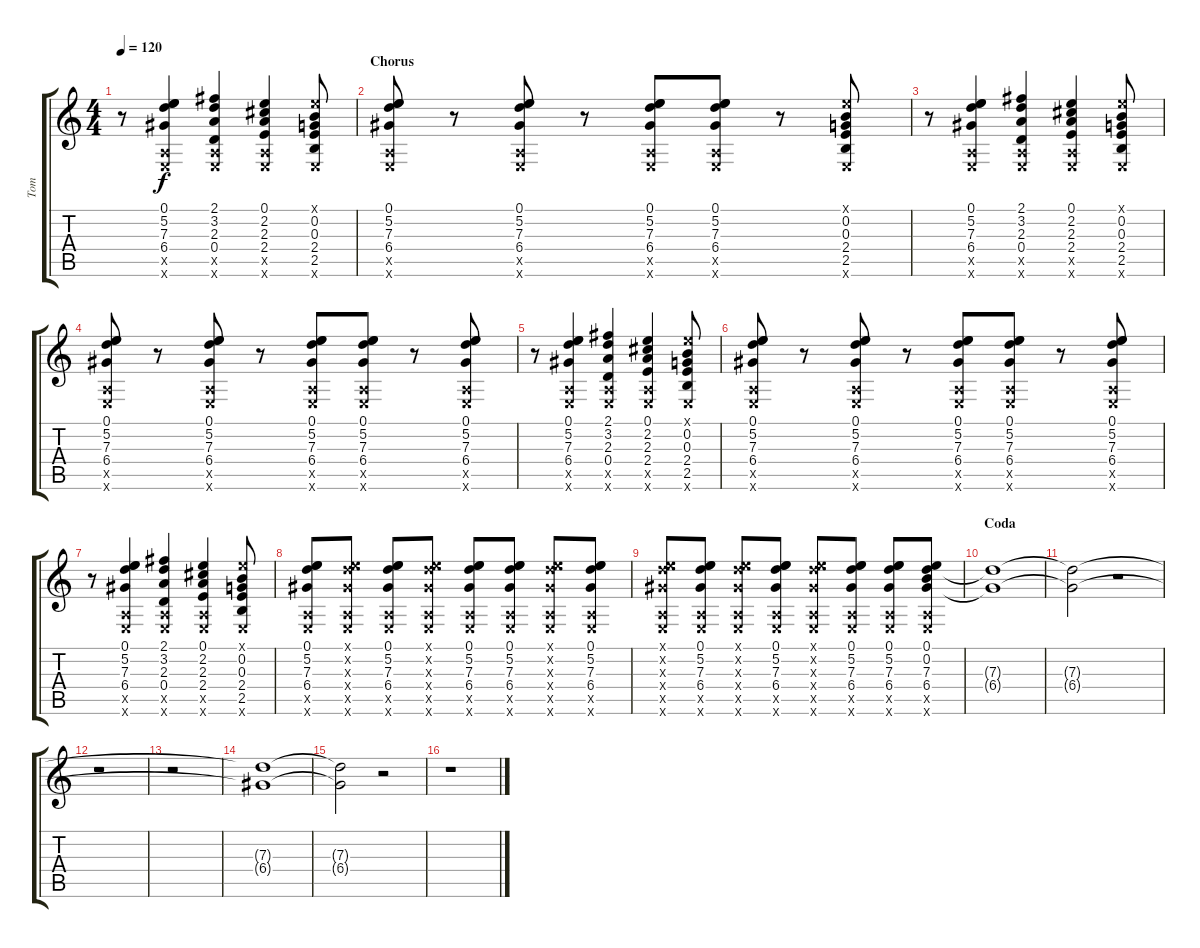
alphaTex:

\track ("Tom" "Tom") {instrument acousticguitarsteel}
\staff {score tabs}
\tuning (E4 B3 G3 D3 A2 E2) {hide}
\ts (4 4)
\tempo 120
\clef g2
\ks c
r.8{dy f} (0.1 5.2 7.3 6.4 0.5{x} 0.6{x}).4 (2.1 3.2 2.3 0.4 0.5{x} 0.6{x}).4 (0.1 2.2 2.3 2.4 0.5{x} 0.6{x}).4 (0.1{x} 0.2 0.3 2.4 2.5 0.6{x}).8 |
\section ("" "Chorus")
(0.1 5.2 7.3 6.4 0.5{x} 0.6{x}).8 r.8 (0.1 5.2 7.3 6.4 0.5{x} 0.6{x}).8 r.8 (0.1 5.2 7.3 6.4 0.5{x} 0.6{x}).8 (0.1 5.2 7.3 6.4 0.5{x} 0.6{x}).8 r.8 (0.1{x} 0.2 0.3 2.4 2.5 0.6{x}).8 |
r.8 (0.1 5.2 7.3 6.4 0.5{x} 0.6{x}).4 (2.1 3.2 2.3 0.4 0.5{x} 0.6{x}).4 (0.1 2.2 2.3 2.4 0.5{x} 0.6{x}).4 (0.1{x} 0.2 0.3 2.4 2.5 0.6{x}).8 |
(0.1 5.2 7.3 6.4 0.5{x} 0.6{x}).8 r.8 (0.1 5.2 7.3 6.4 0.5{x} 0.6{x}).8 r.8 (0.1 5.2 7.3 6.4 0.5{x} 0.6{x}).8 (0.1 5.2 7.3 6.4 0.5{x} 0.6{x}).8 r.8 (0.1 5.2 7.3 6.4 0.5{x} 0.6{x}).8 |
r.8 (0.1 5.2 7.3 6.4 0.5{x} 0.6{x}).4 (2.1 3.2 2.3 0.4 0.5{x} 0.6{x}).4 (0.1 2.2 2.3 2.4 0.5{x} 0.6{x}).4 (0.1{x} 0.2 0.3 2.4 2.5 0.6{x}).8 |
(0.1 5.2 7.3 6.4 0.5{x} 0.6{x}).8 r.8 (0.1 5.2 7.3 6.4 0.5{x} 0.6{x}).8 r.8 (0.1 5.2 7.3 6.4 0.5{x} 0.6{x}).8 (0.1 5.2 7.3 6.4 0.5{x} 0.6{x}).8 r.8 (0.1 5.2 7.3 6.4 0.5{x} 0.6{x}).8 |
r.8 (0.1 5.2 7.3 6.4 0.5{x} 0.6{x}).4 (2.1 3.2 2.3 0.4 0.5{x} 0.6{x}).4 (0.1 2.2 2.3 2.4 0.5{x} 0.6{x}).4 (0.1{x} 0.2 0.3 2.4 2.5 0.6{x}).8 |
(0.1 5.2 7.3 6.4 0.5{x} 0.6{x}).8 (0.1{x} 5.2{x} 7.3{x} 6.4{x} 0.5{x} 0.6{x}).8 (0.1 5.2 7.3 6.4 0.5{x} 0.6{x}).8 (0.1{x} 5.2{x} 7.3{x} 6.4{x} 0.5{x} 0.6{x}).8 (0.1 5.2 7.3 6.4 0.5{x} 0.6{x}).8 (0.1 5.2 7.3 6.4 0.5{x} 0.6{x}).8 (0.1{x} 5.2{x} 7.3{x} 6.4{x} 0.5{x} 0.6{x}).8 (0.1 5.2 7.3 6.4 0.5{x} 0.6{x}).8 |
(0.1{x} 5.2{x} 7.3{x} 6.4{x} 0.5{x} 0.6{x}).8 (0.1 5.2 7.3 6.4 0.5{x} 0.6{x}).8 (0.1{x} 5.2{x} 7.3{x} 6.4{x} 0.5{x} 0.6{x}).8 (0.1 5.2 7.3 6.4 0.5{x} 0.6{x}).8 (0.1{x} 5.2{x} 7.3{x} 6.4{x} 0.5{x} 0.6{x}).8 (0.1 5.2 7.3 6.4 0.5{x} 0.6{x}).8 (0.1 5.2 7.3 6.4 0.5{x} 0.6{x}).8 (0.1 0.2 7.3 6.4 0.5{x} 0.6{x}).8 |
\section ("" "Coda")
(7.3{t} 6.4{t}).1{volume 14 instrument overdrivenguitar} |
(7.3{t} 6.4{t}).2{volume 10 instrument overdrivenguitar} r.2{instrument acousticguitarsteel} |
r.1 |
r.1 |
(7.3{t} 6.4{t}).1{volume 14 instrument overdrivenguitar} |
(7.3{t} 6.4{t}).2{volume 10 instrument overdrivenguitar} r.2{instrument acousticguitarsteel} |
r.1
